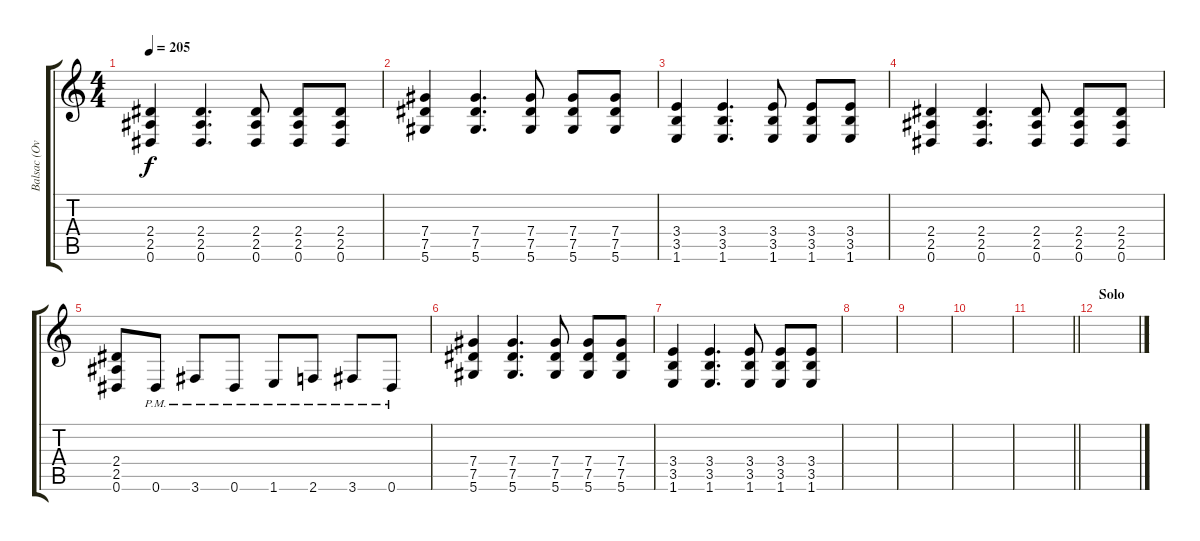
\track ("Balsac (Overlayed)" "Balsac (Ov") {instrument overdrivenguitar}
\staff {score tabs}
\tuning (Eb4 Bb3 Gb3 Db3 Ab2 Eb2) {hide}
\ts (4 4)
\tempo 205
\clef g2
\ks c
(2.4 2.5 0.6).4{dy f} (2.4 2.5 0.6).4{d} (2.4 2.5 0.6).8 (2.4 2.5 0.6).8 (2.4 2.5 0.6).8 |
(7.4 7.5 5.6).4 (7.4 7.5 5.6).4{d} (7.4 7.5 5.6).8 (7.4 7.5 5.6).8 (7.4 7.5 5.6).8 |
(3.4 3.5 1.6).4 (3.4 3.5 1.6).4{d} (3.4 3.5 1.6).8 (3.4 3.5 1.6).8 (3.4 3.5 1.6).8 |
(2.4 2.5 0.6).4 (2.4 2.5 0.6).4{d} (2.4 2.5 0.6).8 (2.4 2.5 0.6).8 (2.4 2.5 0.6).8 |
(2.4 2.5 0.6).8 0.6{pm}.8 3.6{pm}.8 0.6{pm}.8 1.6{pm}.8 2.6{pm}.8 3.6{pm}.8 0.6{pm}.8 |
(7.4 7.5 5.6).4 (7.4 7.5 5.6).4{d} (7.4 7.5 5.6).8 (7.4 7.5 5.6).8 (7.4 7.5 5.6).8 |
(3.4 3.5 1.6).4 (3.4 3.5 1.6).4{d} (3.4 3.5 1.6).8 (3.4 3.5 1.6).8 (3.4 3.5 1.6).8 |
|
|
|
\barLineRight lightlight
|
\section ("" "Solo")
